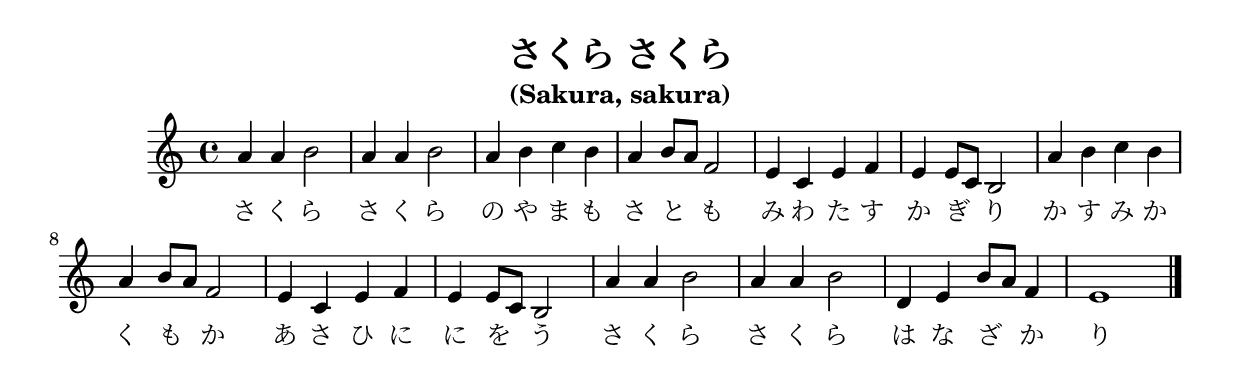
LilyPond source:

%% sakura-sakura.ly

\version "2.10.0"


\header {
  title = "さくら さくら"
  subtitle = "(Sakura, sakura)"
}


\score {
  
  <<
    \relative c'' {
      %% Beams are melismata, no autobeams.
      \set Staff.autoBeaming = ##f

      | a4 a b2 | a4 a b2
      | a4 b c b | a4 b8[ a] f2
      | e4 c e f | e4 e8[ c] b2
      | a'4 b c b | a4 b8[ a] f2
      | e4 c e f | e4 e8[ c] b2
      | a'4 a b2 | a4 a b2
      | d,4 e b'8[ a] f4 | e1 \bar "|."
    }
    \addlyrics {


      %{

      Try the following if the default font doesn't work for you,
      run

      lilypond -dshow-available-fonts blabla

      this will show all fonts available to LilyPond, substitute
      FAMILY-NAME below and uncomment
      
      %}
      %% \override Lyrics . LyricText #'font-name = #"FAMILY-NAME"
      
      さ く ら さ く ら
      の や ま も さ と も
      み わ た す か ぎ り
      か す み か く も か
      あ さ ひ に に を う
      さ く ら さ く ら
      は な ざ か り
    }
  >>
  \layout { }
  
  \midi {
    \context {
      \Score
      tempoWholesPerMinute = #(ly:make-moment 120 4)
      }
    }


  }

%%% Local Variables:
%%% coding: utf-8
%%% End:
